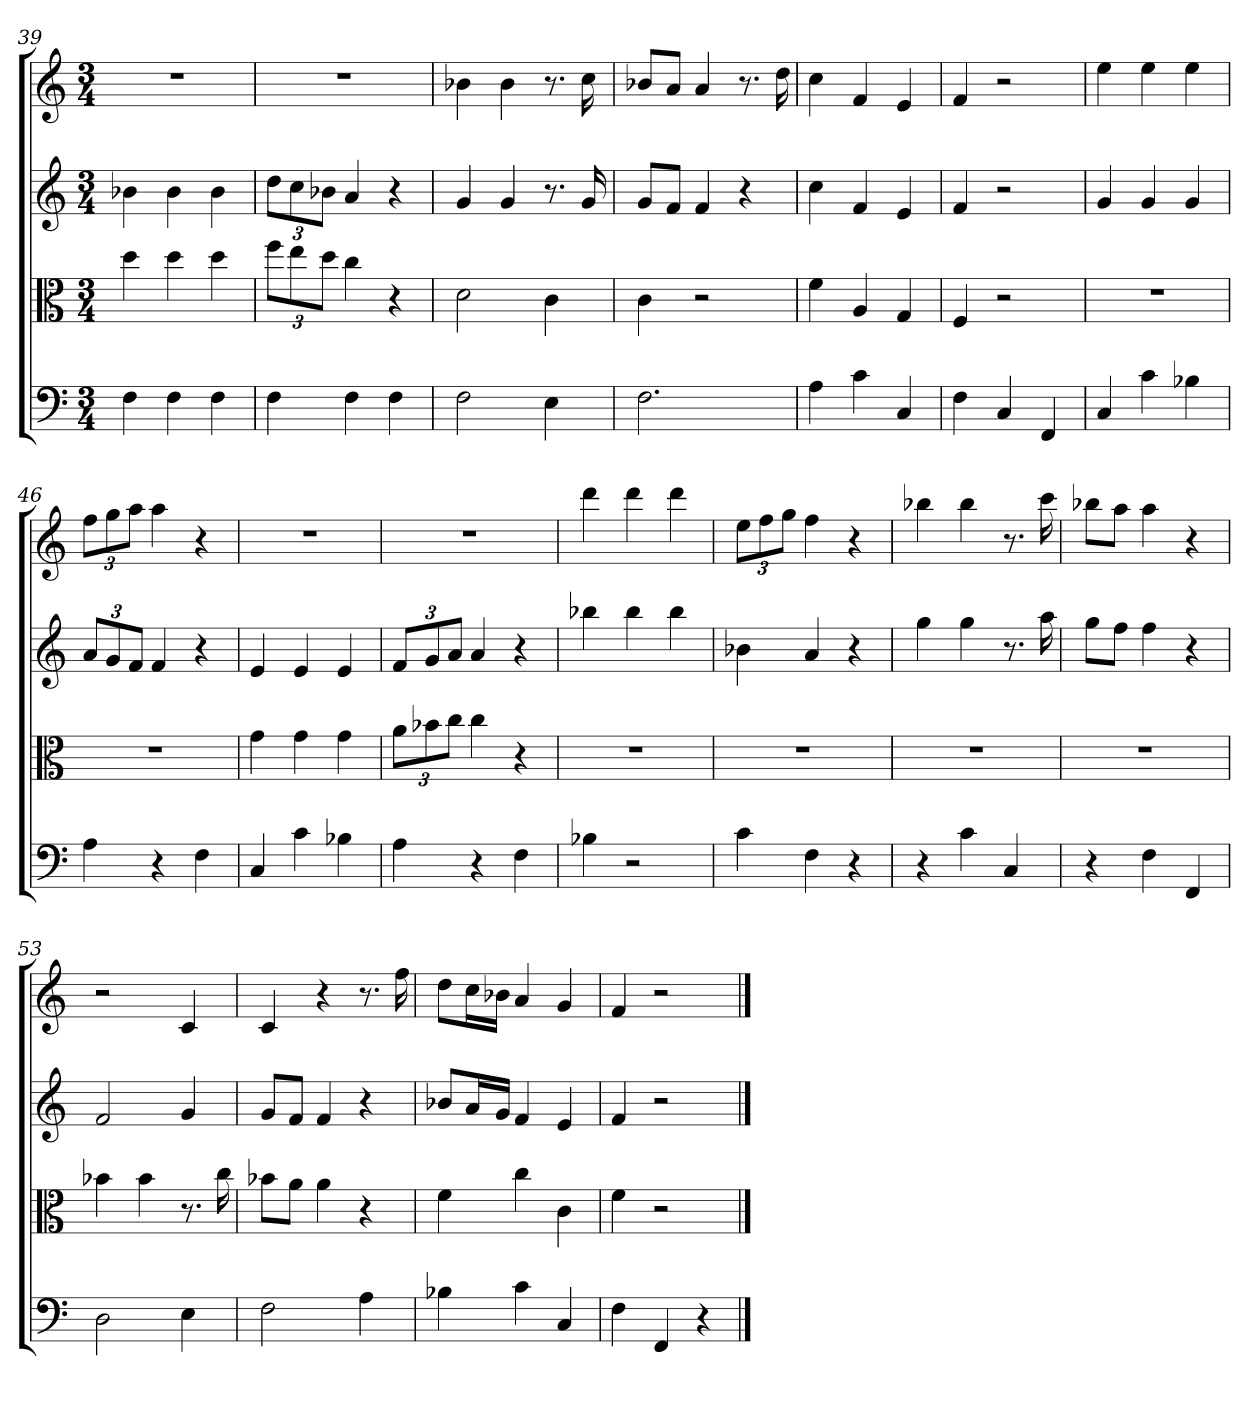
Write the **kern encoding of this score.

**kern	**kern	**kern	**kern
*part4	*part3	*part2	*part1
*staff4	*staff3	*staff2	*staff1
*clefF4	*clefC3	*	*
*k[]	*k[]	*k[]	*k[]
*C:	*C:	*C:	*C:
*M3/4	*M3/4	*M3/4	*M3/4
=39	=39	=39	=39
4F	4dd	4b-X	2.r
4F	4dd	4b-	.
4F	4dd	4b-	.
=40	=40	=40	=40
4F	12ff\L	12ddL	2.r
.	12ee\	12cc	.
.	12dd\J	12b-XJ	.
4F	4cc	4a	.
4F	4r	4r	.
=41	=41	=41	=41
2F	2d	4g	4b-X
.	.	4g	4b-
4E	4c	8.r	8.r
.	.	16g	16cc
=42	=42	=42	=42
2.F	4c	8gL	8b-XL
.	.	8fJ	8aJ
.	2r	4f	4a
.	.	4r	8.r
.	.	.	16dd
=43	=43	=43	=43
4A	4f	4cc	4cc
4c	4A	4f	4f
4C	4G	4e	4e
=44	=44	=44	=44
4F	4F	4f	4f
4C	2r	2r	2r
4FF	.	.	.
=45	=45	=45	=45
4C	2.r	4g	4ee
4c	.	4g	4ee
4B-X	.	4g	4ee
=46	=46	=46	=46
4A	2.r	12aL	12ffL
.	.	12g	12gg
.	.	12fJ	12aaJ
4r	.	4f	4aa
4F	.	4r	4r
=47	=47	=47	=47
4C	4g	4e	2.r
4c	4g	4e	.
4B-X	4g	4e	.
=48	=48	=48	=48
4A	12a\L	12fL	2.r
.	12b-X\	12g	.
.	12cc\J	12aJ	.
4r	4cc	4a	.
4F	4r	4r	.
=49	=49	=49	=49
4B-X	2.r	4bb-X	4ddd
2r	.	4bb-	4ddd
.	.	4bb-	4ddd
=50	=50	=50	=50
4c	2.r	4b-X	12eeL
.	.	.	12ff
.	.	.	12ggJ
4F	.	4a	4ff
4r	.	4r	4r
=51	=51	=51	=51
4r	2.r	4gg	4bb-X
4c	.	4gg	4bb-
4C	.	8.r	8.r
.	.	16aa	16ccc
=52	=52	=52	=52
4r	2.r	8ggL	8bb-XL
.	.	8ffJ	8aaJ
4F	.	4ff	4aa
4FF	.	4r	4r
=53	=53	=53	=53
2D	4b-X	2f	2r
.	4b-	.	.
4E	8.r	4g	4c
.	16cc	.	.
=54	=54	=54	=54
2F	8b-X\L	8gL	4c
.	8a\J	8fJ	.
.	4a	4f	4r
4A	4r	4r	8.r
.	.	.	16ff
=55	=55	=55	=55
4B-X	4f	8b-XL	8ddL
.	.	16aL	16ccL
.	.	16gJJ	16b-XJJ
4c	4cc	4f	4a
4C	4c	4e	4g
=56	=56	=56	=56
4F	4f	4f	4f
4FF	2r	2r	2r
4r	.	.	.
==	==	==	==
*-	*-	*-	*-
